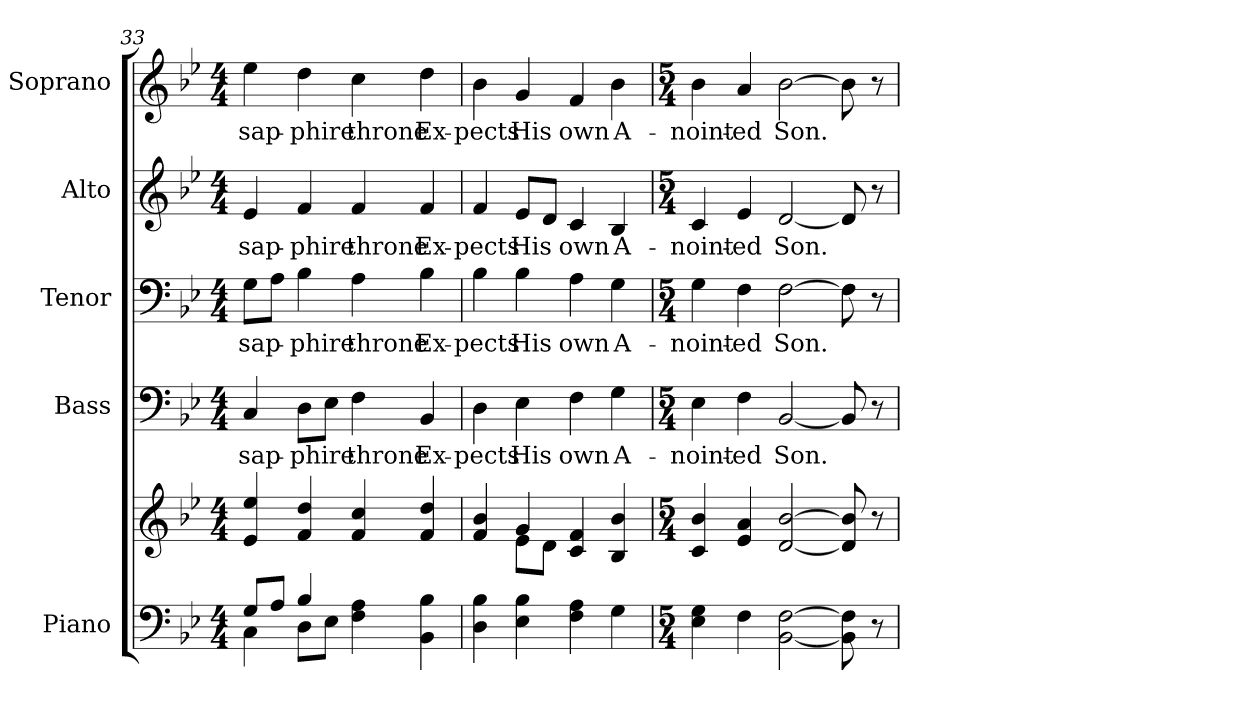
**kern	**kern	**kern	**text	**kern	**text	**kern	**text	**kern	**text
*part5	*part5	*part4	*part4	*part3	*part3	*part2	*part2	*part1	*part1
*staff6	*staff5	*staff4	*staff4	*staff3	*staff3	*staff2	*staff2	*staff1	*staff1
*I"Piano	*	*I"Bass	*	*I"Tenor	*	*I"Alto	*	*I"Soprano	*
*I'Pno.	*	*I'B.	*	*I'T.	*	*I'A.	*	*I'S.	*
*clefF4	*clefG2	*clefF4	*	*clefF4	*	*clefG2	*	*clefG2	*
*k[b-e-]	*k[b-e-]	*k[b-e-]	*	*k[b-e-]	*	*k[b-e-]	*	*k[b-e-]	*
*B-:	*B-:	*B-:	*	*B-:	*	*B-:	*	*B-:	*
*M4/4	*M4/4	*M4/4	*	*M4/4	*	*M4/4	*	*M4/4	*
=33	=33	=33	=33	=33	=33	=33	=33	=33	=33
*^	*	*	*	*	*	*	*	*	*
!	!	!	!	!LO:LY:b:color=#000000	!	!	!	!	!	!
!	!	!	!	!	!	!LO:LY:b:color=#000000	!	!	!	!
!	!	!	!	!	!	!	!	!LO:LY:b:color=#000000	!	!
!	!	!	!	!	!	!	!	!	!	!LO:LY:b:color=#000000
8Gi/L	4Ci\	4e-i/ 4ee-i	4Ci/	sap-	8Gi\L	sap-	4e-i/	sap-	4ee-i\	sap-
8Ai/J	.	.	.	.	8Ai\J	.	.	.	.	.
!	!	!	!	!LO:LY:b:color=#000000	!	!	!	!	!	!
!	!	!	!	!	!	!LO:LY:b:color=#000000	!	!	!	!
!	!	!	!	!	!	!	!	!LO:LY:b:color=#000000	!	!
!	!	!	!	!	!	!	!	!	!	!LO:LY:b:color=#000000
4B-i/	8Di\L	4fi/ 4ddi	8Di\L	-phire	4B-i\	-phire	4fi/	-phire	4ddi\	-phire
.	8E-i\J	.	8E-i\J	.	.	.	.	.	.	.
!	!	!	!	!LO:LY:b:color=#000000	!	!	!	!	!	!
!	!	!	!	!	!	!LO:LY:b:color=#000000	!	!	!	!
!	!	!	!	!	!	!	!	!LO:LY:b:color=#000000	!	!
!	!	!	!	!	!	!	!	!	!	!LO:LY:b:color=#000000
4Fi\ 4Ai	2ryy	4fi/ 4cci	4Fi\	throne	4Ai\	throne	4fi/	throne	4cci\	throne
!	!	!	!	!LO:LY:b:color=#000000	!	!	!	!	!	!
!	!	!	!	!	!	!LO:LY:b:color=#000000	!	!	!	!
!	!	!	!	!	!	!	!	!LO:LY:b:color=#000000	!	!
!	!	!	!	!	!	!	!	!	!	!LO:LY:b:color=#000000
4BB-i\ 4B-i	.	4fi/ 4ddi	4BB-i/	Ex-	4B-i\	Ex-	4fi/	Ex-	4ddi\	Ex-
*v	*v	*	*	*	*	*	*	*	*	*
!!LO:PB:g=z
=34	=34	=34	=34	=34	=34	=34	=34	=34	=34
*	*^	*	*	*	*	*	*	*	*
!	!	!	!	!LO:LY:b:color=#000000	!	!	!	!	!	!
!	!	!	!	!	!	!LO:LY:b:color=#000000	!	!	!	!
!	!	!	!	!	!	!	!	!LO:LY:b:color=#000000	!	!
!	!	!	!	!	!	!	!	!	!	!LO:LY:b:color=#000000
4Di\ 4B-i	4fi/ 4b-i	4ryy	4Di\	-pects	4B-i\	-pects	4fi/	-pects	4b-i\	-pects
!	!	!	!	!LO:LY:b:color=#000000	!	!	!	!	!	!
!	!	!	!	!	!	!LO:LY:b:color=#000000	!	!	!	!
!	!	!	!	!	!	!	!	!LO:LY:b:color=#000000	!	!
!	!	!	!	!	!	!	!	!	!	!LO:LY:b:color=#000000
4E-i\ 4B-i	4gi/	8e-i\L	4E-i\	His	4B-i\	His	8e-i/L	His	4gi/	His
.	.	8di\J	.	.	.	.	8di/J	.	.	.
!	!	!	!	!LO:LY:b:color=#000000	!	!	!	!	!	!
!	!	!	!	!	!	!LO:LY:b:color=#000000	!	!	!	!
!	!	!	!	!	!	!	!	!LO:LY:b:color=#000000	!	!
!	!	!	!	!	!	!	!	!	!	!LO:LY:b:color=#000000
4Fi\ 4Ai	4ci/ 4fi	2ryy	4Fi\	own	4Ai\	own	4ci/	own	4fi/	own
!	!	!	!	!LO:LY:b:color=#000000	!	!	!	!	!	!
!	!	!	!	!	!	!LO:LY:b:color=#000000	!	!	!	!
!	!	!	!	!	!	!	!	!LO:LY:b:color=#000000	!	!
!	!	!	!	!	!	!	!	!	!	!LO:LY:b:color=#000000
4Gi\	4B-i/ 4b-i	.	4Gi\	A-	4Gi\	A-	4B-i/	A-	4b-i\	A-
*	*v	*v	*	*	*	*	*	*	*	*
=35	=35	=35	=35	=35	=35	=35	=35	=35	=35
*M5/4	*M5/4	*M5/4	*	*M5/4	*	*M5/4	*	*M5/4	*
!	!	!	!LO:LY:b:color=#000000	!	!	!	!	!	!
!	!	!	!	!	!LO:LY:b:color=#000000	!	!	!	!
!	!	!	!	!	!	!	!LO:LY:b:color=#000000	!	!
!	!	!	!	!	!	!	!	!	!LO:LY:b:color=#000000
4E-i\ 4Gi	4ci/ 4b-i	4E-i\	-noint-	4Gi\	-noint-	4ci/	-noint-	4b-i\	-noint-
!	!	!	!LO:LY:b:color=#000000	!	!	!	!	!	!
!	!	!	!	!	!LO:LY:b:color=#000000	!	!	!	!
!	!	!	!	!	!	!	!LO:LY:b:color=#000000	!	!
!	!	!	!	!	!	!	!	!	!LO:LY:b:color=#000000
4Fi\	4e-i/ 4ai	4Fi\	-ed	4Fi\	-ed	4e-i/	-ed	4ai/	-ed
!	!	!	!LO:LY:b:color=#000000	!	!	!	!	!	!
!	!	!	!	!	!LO:LY:b:color=#000000	!	!	!	!
!	!	!	!	!	!	!	!LO:LY:b:color=#000000	!	!
!	!	!	!	!	!	!	!	!	!LO:LY:b:color=#000000
[<2BB-i\ [>2Fi	[<2di/ [>2b-i	[<2BB-i/	Son.	[>2Fi\	Son.	[<2di/	Son.	[>2b-i\	Son.
8BB-i\] 8Fi]	8di/] 8b-i]	8BB-i/]	.	8Fi\]	.	8di/]	.	8b-i\]	.
8r	8r	8r	.	8r	.	8r	.	8r	.
=	=	=	=	=	=	=	=	=	=
*-	*-	*-	*-	*-	*-	*-	*-	*-	*-
